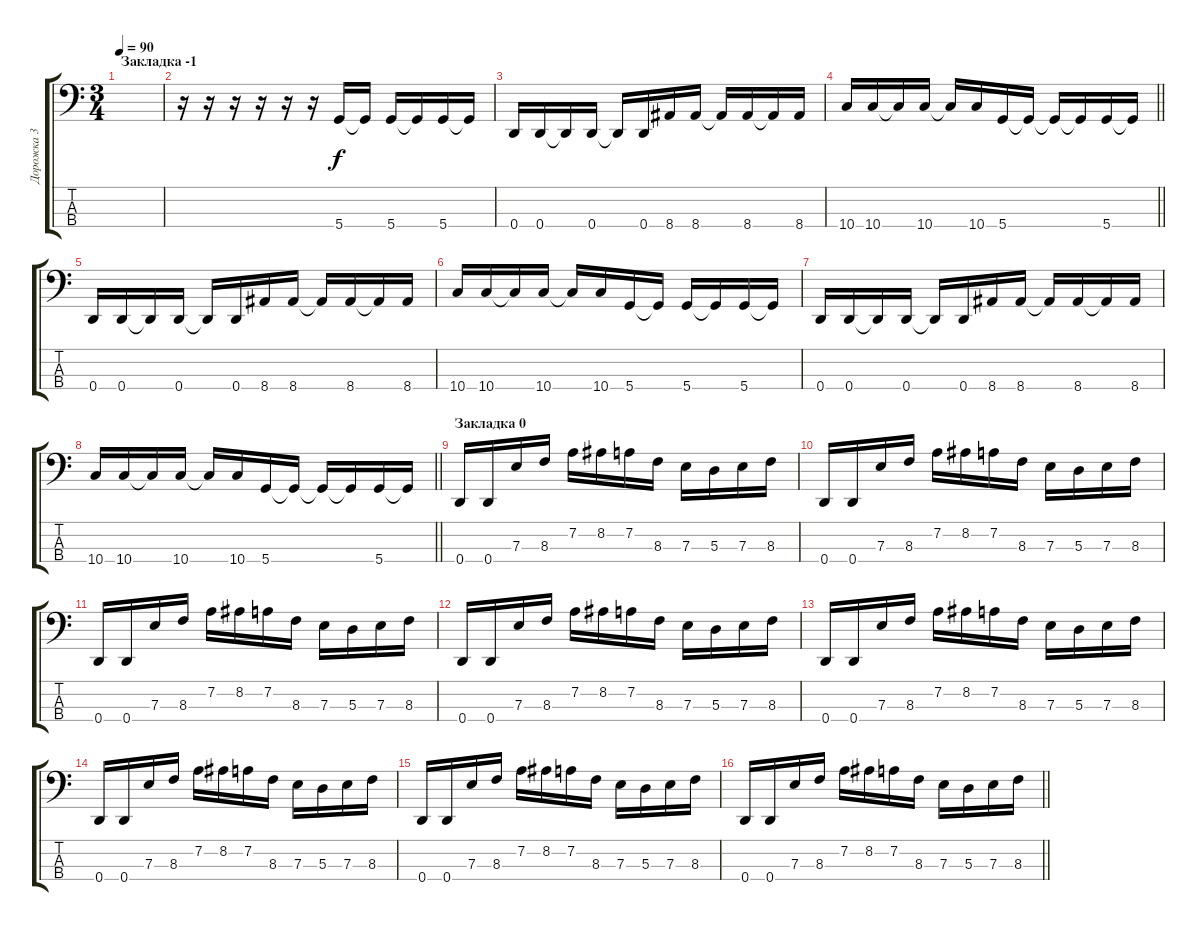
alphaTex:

\track ("Дорожка 3" "Дорожка 3") {instrument electricbasspick}
\staff {score tabs}
\tuning (G2 D2 A1 D1) {hide}
\ts (3 4)
\section ("" "Закладка -1")
\tempo 90
\clef f4
\ks c
|
r.16 r.16 r.16 r.16 r.16 r.16 5.4.16 5.4{t}.16 5.4.16 5.4{t}.16 5.4.16 5.4{t}.16 |
0.4.16 0.4.16 0.4{t}.16 0.4.16 0.4{t}.16 0.4.16 8.4.16 8.4.16 8.4{t}.16 8.4.16 8.4{t}.16 8.4.16 |
\barLineRight lightlight
10.4.16 10.4.16 10.4{t}.16 10.4.16 10.4{t}.16 10.4.16 5.4.16 5.4{t}.16 5.4{t}.16 5.4{t}.16 5.4.16 5.4{t}.16 |
0.4.16 0.4.16 0.4{t}.16 0.4.16 0.4{t}.16 0.4.16 8.4.16 8.4.16 8.4{t}.16 8.4.16 8.4{t}.16 8.4.16 |
10.4.16 10.4.16 10.4{t}.16 10.4.16 10.4{t}.16 10.4.16 5.4.16 5.4{t}.16 5.4.16 5.4{t}.16 5.4.16 5.4{t}.16 |
0.4.16 0.4.16 0.4{t}.16 0.4.16 0.4{t}.16 0.4.16 8.4.16 8.4.16 8.4{t}.16 8.4.16 8.4{t}.16 8.4.16 |
\barLineRight lightlight
10.4.16 10.4.16 10.4{t}.16 10.4.16 10.4{t}.16 10.4.16 5.4.16 5.4{t}.16 5.4{t}.16 5.4{t}.16 5.4.16 5.4{t}.16 |
\section ("" "Закладка 0")
0.4.16 0.4.16 7.3.16 8.3.16 7.2.16 8.2.16 7.2.16 8.3.16 7.3.16 5.3.16 7.3.16 8.3.16 |
0.4.16 0.4.16 7.3.16 8.3.16 7.2.16 8.2.16 7.2.16 8.3.16 7.3.16 5.3.16 7.3.16 8.3.16 |
0.4.16 0.4.16 7.3.16 8.3.16 7.2.16 8.2.16 7.2.16 8.3.16 7.3.16 5.3.16 7.3.16 8.3.16 |
0.4.16 0.4.16 7.3.16 8.3.16 7.2.16 8.2.16 7.2.16 8.3.16 7.3.16 5.3.16 7.3.16 8.3.16 |
0.4.16 0.4.16 7.3.16 8.3.16 7.2.16 8.2.16 7.2.16 8.3.16 7.3.16 5.3.16 7.3.16 8.3.16 |
0.4.16 0.4.16 7.3.16 8.3.16 7.2.16 8.2.16 7.2.16 8.3.16 7.3.16 5.3.16 7.3.16 8.3.16 |
0.4.16 0.4.16 7.3.16 8.3.16 7.2.16 8.2.16 7.2.16 8.3.16 7.3.16 5.3.16 7.3.16 8.3.16 |
\barLineRight lightlight
0.4.16 0.4.16 7.3.16 8.3.16 7.2.16 8.2.16 7.2.16 8.3.16 7.3.16 5.3.16 7.3.16 8.3.16
